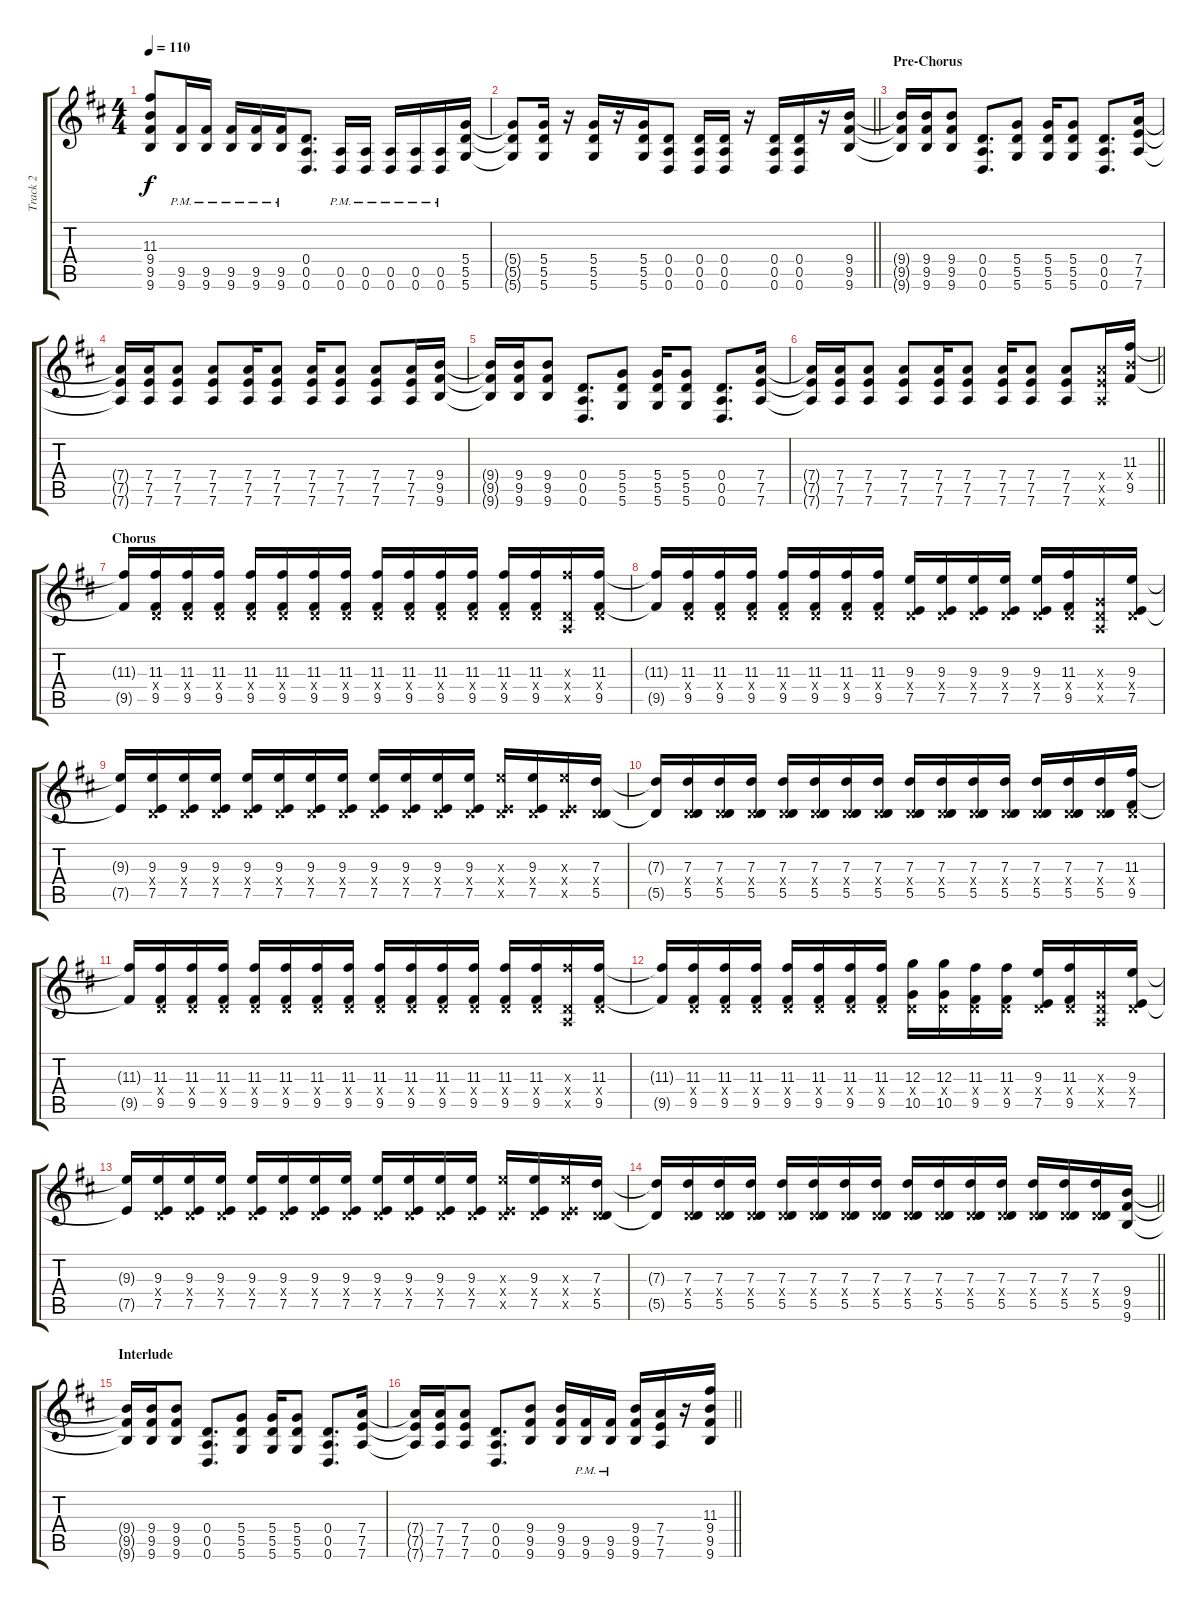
\track ("Track 2" "Track 2") {instrument overdrivenguitar}
\staff {score tabs}
\tuning (E4 B3 G3 D3 A2 D2) {hide}
\ts (4 4)
\tempo 110
\clef g2
\ks d
(11.3{t} 9.4{t} 9.5{t} 9.6{t}).8{dy f} (9.5{pm} 9.6{pm}).16 (9.5{pm} 9.6{pm}).16 (9.5{pm} 9.6{pm}).16 (9.5{pm} 9.6{pm}).16 (9.5{pm} 9.6{pm}).16 (0.4 0.5 0.6).8{d} (0.5{pm} 0.6{pm}).16 (0.5{pm} 0.6{pm}).16 (0.5{pm} 0.6{pm}).16 (0.5{pm} 0.6{pm}).16 (0.5{pm} 0.6{pm}).16 (5.4 5.5 5.6).16 |
\barLineRight lightlight
(5.4{t} 5.5{t} 5.6{t}).8 (5.4 5.5 5.6).16 r.16 (5.4 5.5 5.6).16 r.16 (5.4 5.5 5.6).16 (0.4 0.5 0.6).8 (0.4 0.5 0.6).16 (0.4 0.5 0.6).16 r.16 (0.4 0.5 0.6).16 (0.4 0.5 0.6).16 r.16 (9.4 9.5 9.6).16 |
\section ("" "Pre-Chorus")
(9.4{t} 9.5{t} 9.6{t}).16 (9.4 9.5 9.6).16 (9.4 9.5 9.6).8 (0.4 0.5 0.6).8{d} (5.4 5.5 5.6).8 (5.4 5.5 5.6).16 (5.4 5.5 5.6).8 (0.4 0.5 0.6).8{d} (7.4 7.5 7.6).16 |
(7.4{t} 7.5{t} 7.6{t}).16 (7.4 7.5 7.6).16 (7.4 7.5 7.6).8 (7.4 7.5 7.6).8 (7.4 7.5 7.6).16 (7.4 7.5 7.6).8 (7.4 7.5 7.6).16 (7.4 7.5 7.6).8 (7.4 7.5 7.6).8 (7.4 7.5 7.6).16 (9.4 9.5 9.6).16 |
(9.4{t} 9.5{t} 9.6{t}).16 (9.4 9.5 9.6).16 (9.4 9.5 9.6).8 (0.4 0.5 0.6).8{d} (5.4 5.5 5.6).8 (5.4 5.5 5.6).16 (5.4 5.5 5.6).8 (0.4 0.5 0.6).8{d} (7.4 7.5 7.6).16 |
\barLineRight lightlight
(7.4{t} 7.5{t} 7.6{t}).16 (7.4 7.5 7.6).16 (7.4 7.5 7.6).8 (7.4 7.5 7.6).8 (7.4 7.5 7.6).16 (7.4 7.5 7.6).8 (7.4 7.5 7.6).16 (7.4 7.5 7.6).8 (7.4 7.5 7.6).8 (7.4{x} 7.5{x} 7.6{x}).16 (11.3 9.4{x} 9.5).16 |
\section ("" "Chorus")
(11.3{t} 9.5{t}).16 (11.3 0.4{x} 9.5).16 (11.3 0.4{x} 9.5).16 (11.3 0.4{x} 9.5).16 (11.3 0.4{x} 9.5).16 (11.3 0.4{x} 9.5).16 (11.3 0.4{x} 9.5).16 (11.3 0.4{x} 9.5).16 (11.3 0.4{x} 9.5).16 (11.3 0.4{x} 9.5).16 (11.3 0.4{x} 9.5).16 (11.3 0.4{x} 9.5).16 (11.3 0.4{x} 9.5).16 (11.3 0.4{x} 9.5).16 (11.3{x} 0.4{x} 0.5{x}).16 (11.3 0.4{x} 9.5).16 |
(11.3{t} 9.5{t}).16 (11.3 0.4{x} 9.5).16 (11.3 0.4{x} 9.5).16 (11.3 0.4{x} 9.5).16 (11.3 0.4{x} 9.5).16 (11.3 0.4{x} 9.5).16 (11.3 0.4{x} 9.5).16 (11.3 0.4{x} 9.5).16 (9.3 0.4{x} 7.5).16 (9.3 0.4{x} 7.5).16 (9.3 0.4{x} 7.5).16 (9.3 0.4{x} 7.5).16 (9.3 0.4{x} 7.5).16 (11.3 0.4{x} 9.5).16 (0.3{x} 0.4{x} 0.5{x}).16 (9.3 0.4{x} 7.5).16 |
(9.3{t} 7.5{t}).16 (9.3 0.4{x} 7.5).16 (9.3 0.4{x} 7.5).16 (9.3 0.4{x} 7.5).16 (9.3 0.4{x} 7.5).16 (9.3 0.4{x} 7.5).16 (9.3 0.4{x} 7.5).16 (9.3 0.4{x} 7.5).16 (9.3 0.4{x} 7.5).16 (9.3 0.4{x} 7.5).16 (9.3 0.4{x} 7.5).16 (9.3 0.4{x} 7.5).16 (9.3{x} 0.4{x} 7.5{x}).16 (9.3 0.4{x} 7.5).16 (9.3{x} 0.4{x} 7.5{x}).16 (7.3 0.4{x} 5.5).16 |
(7.3{t} 5.5{t}).16 (7.3 0.4{x} 5.5).16 (7.3 0.4{x} 5.5).16 (7.3 0.4{x} 5.5).16 (7.3 0.4{x} 5.5).16 (7.3 0.4{x} 5.5).16 (7.3 0.4{x} 5.5).16 (7.3 0.4{x} 5.5).16 (7.3 0.4{x} 5.5).16 (7.3 0.4{x} 5.5).16 (7.3 0.4{x} 5.5).16 (7.3 0.4{x} 5.5).16 (7.3 0.4{x} 5.5).16 (7.3 0.4{x} 5.5).16 (7.3 0.4{x} 5.5).16 (11.3 0.4{x} 9.5).16 |
(11.3{t} 9.5{t}).16 (11.3 0.4{x} 9.5).16 (11.3 0.4{x} 9.5).16 (11.3 0.4{x} 9.5).16 (11.3 0.4{x} 9.5).16 (11.3 0.4{x} 9.5).16 (11.3 0.4{x} 9.5).16 (11.3 0.4{x} 9.5).16 (11.3 0.4{x} 9.5).16 (11.3 0.4{x} 9.5).16 (11.3 0.4{x} 9.5).16 (11.3 0.4{x} 9.5).16 (11.3 0.4{x} 9.5).16 (11.3 0.4{x} 9.5).16 (11.3{x} 0.4{x} 0.5{x}).16 (11.3 0.4{x} 9.5).16 |
(11.3{t} 9.5{t}).16 (11.3 0.4{x} 9.5).16 (11.3 0.4{x} 9.5).16 (11.3 0.4{x} 9.5).16 (11.3 0.4{x} 9.5).16 (11.3 0.4{x} 9.5).16 (11.3 0.4{x} 9.5).16 (11.3 0.4{x} 9.5).16 (12.3 0.4{x} 10.5).16 (12.3 0.4{x} 10.5).16 (11.3 0.4{x} 9.5).16 (11.3 0.4{x} 9.5).16 (9.3 0.4{x} 7.5).16 (11.3 0.4{x} 9.5).16 (0.3{x} 0.4{x} 0.5{x}).16 (9.3 0.4{x} 7.5).16 |
(9.3{t} 7.5{t}).16 (9.3 0.4{x} 7.5).16 (9.3 0.4{x} 7.5).16 (9.3 0.4{x} 7.5).16 (9.3 0.4{x} 7.5).16 (9.3 0.4{x} 7.5).16 (9.3 0.4{x} 7.5).16 (9.3 0.4{x} 7.5).16 (9.3 0.4{x} 7.5).16 (9.3 0.4{x} 7.5).16 (9.3 0.4{x} 7.5).16 (9.3 0.4{x} 7.5).16 (9.3{x} 0.4{x} 7.5{x}).16 (9.3 0.4{x} 7.5).16 (9.3{x} 0.4{x} 7.5{x}).16 (7.3 0.4{x} 5.5).16 |
\barLineRight lightlight
(7.3{t} 5.5{t}).16 (7.3 0.4{x} 5.5).16 (7.3 0.4{x} 5.5).16 (7.3 0.4{x} 5.5).16 (7.3 0.4{x} 5.5).16 (7.3 0.4{x} 5.5).16 (7.3 0.4{x} 5.5).16 (7.3 0.4{x} 5.5).16 (7.3 0.4{x} 5.5).16 (7.3 0.4{x} 5.5).16 (7.3 0.4{x} 5.5).16 (7.3 0.4{x} 5.5).16 (7.3 0.4{x} 5.5).16 (7.3 0.4{x} 5.5).16 (7.3 0.4{x} 5.5).16 (9.4 9.5 9.6).16 |
\section ("" "Interlude")
(9.4{t} 9.5{t} 9.6{t}).16 (9.4 9.5 9.6).16 (9.4 9.5 9.6).8 (0.4 0.5 0.6).8{d} (5.4 5.5 5.6).8 (5.4 5.5 5.6).16 (5.4 5.5 5.6).8 (0.4 0.5 0.6).8{d} (7.4 7.5 7.6).16 |
\barLineRight lightlight
(7.4{t} 7.5{t} 7.6{t}).16 (7.4 7.5 7.6).16 (7.4 7.5 7.6).8 (0.4 0.5 0.6).8{d} (9.4 9.5 9.6).8 (9.4 9.5 9.6).16 (9.5{pm} 9.6{pm}).16 (9.5{pm} 9.6{pm}).16 (9.4 9.5 9.6).16 (7.4 7.5 7.6).16 r.16 (11.3 9.4 9.5 9.6).16
